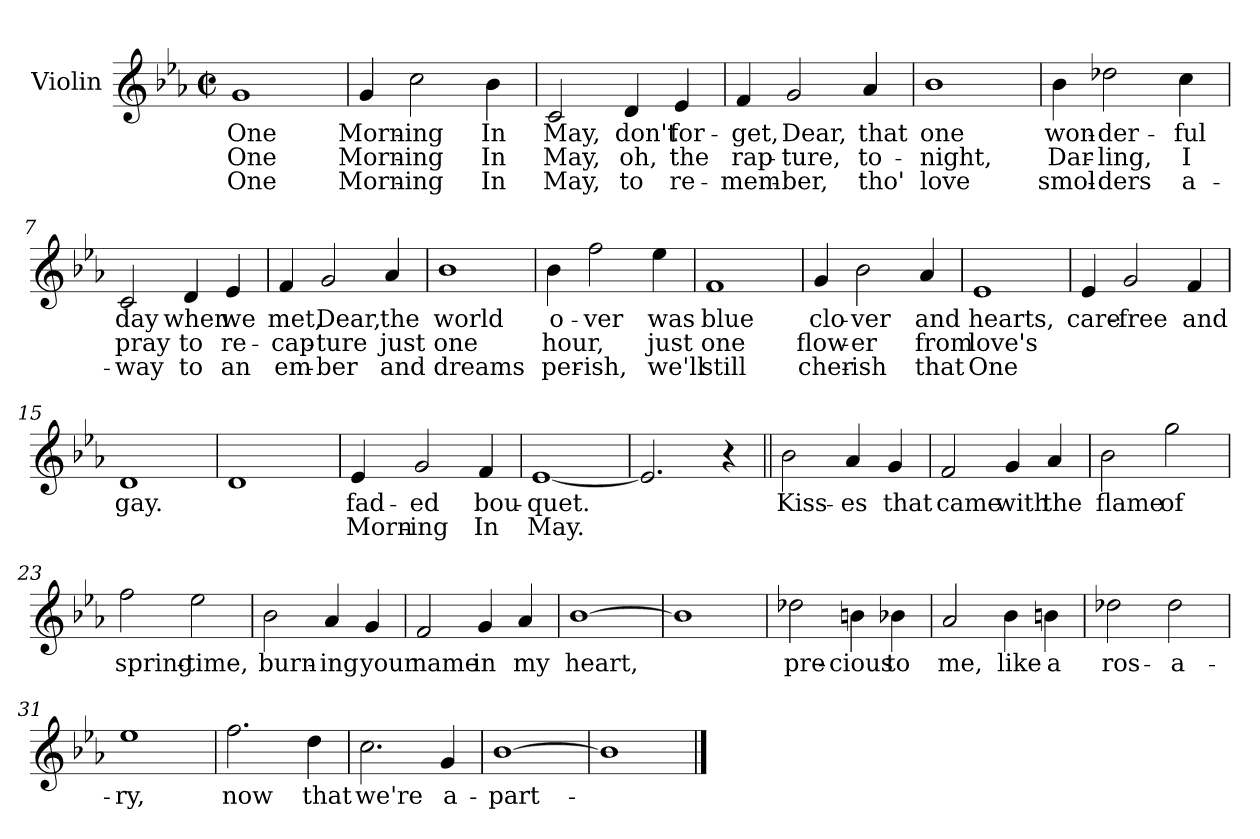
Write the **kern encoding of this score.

**kern	**text	**text	**text
*part1	*part1	*part1	*part1
*staff1	*staff1	*staff1	*staff1
*I"Violin	*	*	*
*I'Vln	*	*	*
*clefG2	*	*	*
*k[b-e-a-]	*	*	*
*E-:	*	*	*
*M2/2	*	*	*
*met(c|)	*	*	*
=1	=1	=1	=1
1g	One	One	One
=2	=2	=2	=2
4g/	Morn-	Morn-	Morn-
2cc\	-ing	-ing	-ing
4b-\	In	In	In
=3	=3	=3	=3
2c/	May,	May,	May,
4d/	don't	oh,	to
4e-/	for-	the	re-
=4	=4	=4	=4
4f/	-get,	rap-	-mem-
2g/	Dear,	-ture,	-ber,
4a-/	that	to-	tho'
=5	=5	=5	=5
1b-	one	-night,	love
!!LO:LB:g=z
=6	=6	=6	=6
4b-\	won-	Dar-	smol-
2dd-X\	-der-	-ling,	-ders
4cc\	-ful	I	a-
=7	=7	=7	=7
2c/	day	pray	-way
4d/	when	to	to
4e-/	we	re-	an
=8	=8	=8	=8
4f/	met,	-cap-	em-
2g/	Dear,	-ture	-ber
4a-/	the	just	and
=9	=9	=9	=9
1b-	world	one	dreams
=10	=10	=10	=10
4b-\	o-	hour,	per-
2ff\	-ver	.	-ish,
4ee-\	was	just	we'll
!!LO:LB:g=z
=11	=11	=11	=11
1f	blue	one	still
=12	=12	=12	=12
4g/	clo-	flow-	cher-
2b-\	-ver	-er	-ish
4a-/	and	from	that
=13	=13	=13	=13
1e-	hearts,	love's	One
=14	=14	=14	=14
4e-/	care-	.	.
2g/	-free	.	.
4f/	and	.	.
=15	=15	=15	=15
1d	gay.	.	.
=16	=16	=16	=16
1d	.	.	.
!!LO:LB:g=z
=17	=17	=17	=17
4e-/	fad-	Morn-	.
2g/	-ed	-ing	.
4f/	bou-	In	.
=18	=18	=18	=18
[1e-	-quet.	May.	.
=19	=19	=19	=19
2.e-/]	.	.	.
4r	.	.	.
=20||	=20||	=20||	=20||
2b-\	Kiss-	.	.
4a-/	-es	.	.
4g/	that	.	.
=21	=21	=21	=21
2f/	came	.	.
4g/	with	.	.
4a-/	the	.	.
=22	=22	=22	=22
2b-\	flame	.	.
2gg\	of	.	.
!!LO:LB:g=z
=23	=23	=23	=23
2ff\	spring-	.	.
2ee-\	-time,	.	.
=24	=24	=24	=24
2b-\	burn-	.	.
4a-/	-ing	.	.
4g/	your	.	.
=25	=25	=25	=25
2f/	name	.	.
4g/	in	.	.
4a-/	my	.	.
=26	=26	=26	=26
[1b-	heart,	.	.
=27	=27	=27	=27
1b-]	.	.	.
=28	=28	=28	=28
2dd-X\	pre-	.	.
4bn\	-cious	.	.
4b-X\	to	.	.
!!LO:LB:g=z
=29	=29	=29	=29
2a-/	me,	.	.
4b-\	like	.	.
4bn\	a	.	.
=30	=30	=30	=30
2dd-X\	ros-	.	.
2dd-\	-a-	.	.
=31	=31	=31	=31
1ee-	-ry,	.	.
=32	=32	=32	=32
2.ff\	now	.	.
4dd\	that	.	.
=33	=33	=33	=33
2.cc\	we're	.	.
4g/	a-	.	.
=34	=34	=34	=34
[1b-	-part-	.	.
=35	=35	=35	=35
1b-]	.	.	.
==	==	==	==
*-	*-	*-	*-
